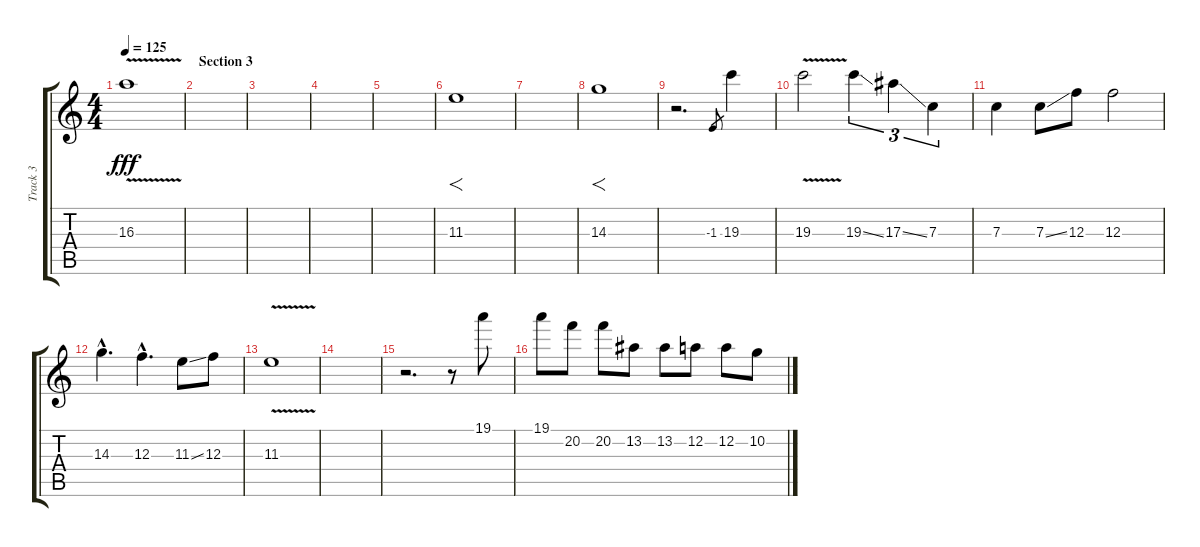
\track ("Track 3" "Track 3") {instrument overdrivenguitar}
\staff {score tabs}
\tuning (D4 A3 F3 C3 G2 D2) {hide}
\ts (4 4)
\tempo 125
\clef g2
\ks c
16.3{v}.1{dy fff} |
\section ("" "Section 3")
|
|
|
|
11.3.1{f} |
|
14.3.1{f} |
r.2{d} -1.3.8{gr} 19.3.4 |
19.3{v}.2 19.3{ss}.4{tu (3 2)} 17.3{ss}.4{tu (3 2)} 7.3.4{tu (3 2)} |
7.3.4 7.3{ss}.8 12.3.8 12.3.2 |
14.3{hac}.4{d} 12.3{hac}.4{d} 11.3{ss}.8 12.3.8 |
11.3{v}.1 |
|
r.2{d} r.8 19.1.8 |
19.1.8 20.2.8 20.2.8 13.2.8 13.2.8 12.2.8 12.2.8 10.2.8
